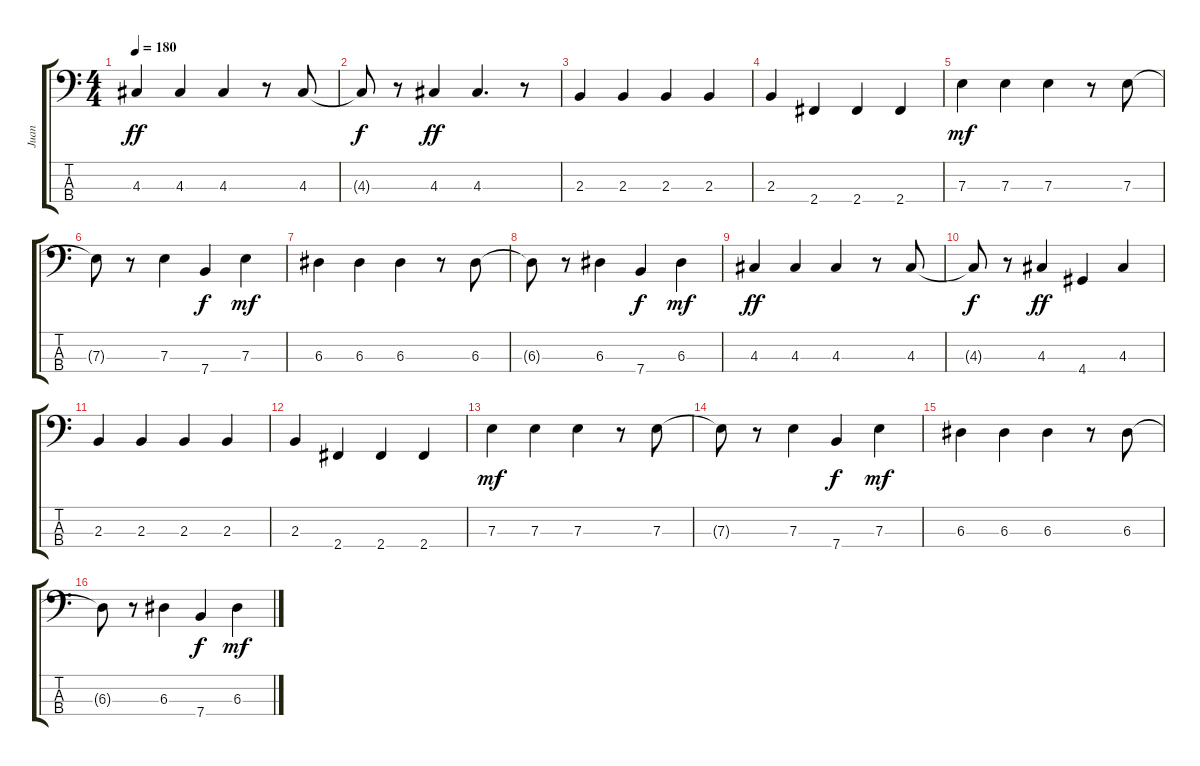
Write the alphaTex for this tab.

\track ("Juan" "Juan") {instrument electricbassfinger}
\staff {score tabs}
\tuning (G2 D2 A1 E1) {hide}
\ts (4 4)
\tempo 180
\clef f4
\ks c
4.3.4{dy ff} 4.3.4 4.3.4 r.8 4.3.8 |
4.3{t}.8{dy f} r.8 4.3.4{dy ff} 4.3.4{d} r.8 |
2.3.4 2.3.4 2.3.4 2.3.4 |
2.3.4 2.4.4 2.4.4 2.4.4 |
7.3.4{dy mf} 7.3.4 7.3.4 r.8 7.3.8 |
7.3{t}.8 r.8 7.3.4 7.4.4{dy f} 7.3.4{dy mf} |
6.3.4 6.3.4 6.3.4 r.8 6.3.8 |
6.3{t}.8 r.8 6.3.4 7.4.4{dy f} 6.3.4{dy mf} |
4.3.4{dy ff} 4.3.4 4.3.4 r.8 4.3.8 |
4.3{t}.8{dy f} r.8 4.3.4{dy ff} 4.4.4 4.3.4 |
2.3.4 2.3.4 2.3.4 2.3.4 |
2.3.4 2.4.4 2.4.4 2.4.4 |
7.3.4{dy mf} 7.3.4 7.3.4 r.8 7.3.8 |
7.3{t}.8 r.8 7.3.4 7.4.4{dy f} 7.3.4{dy mf} |
6.3.4 6.3.4 6.3.4 r.8 6.3.8 |
6.3{t}.8 r.8 6.3.4 7.4.4{dy f} 6.3.4{dy mf}
